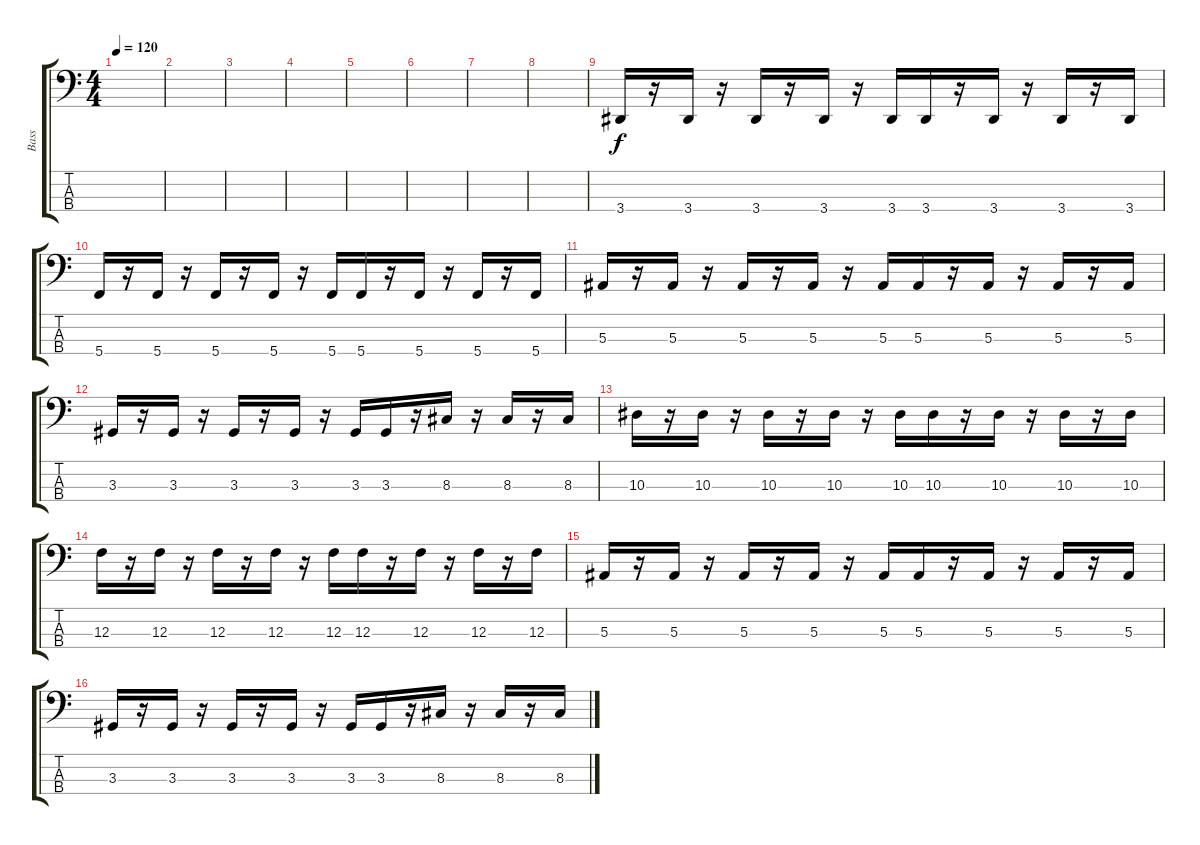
\track ("Bass" "Bass") {instrument electricbassfinger}
\staff {score tabs}
\tuning (Eb2 Bb1 F1 C1) {hide}
\ts (4 4)
\tempo 120
\clef f4
\ks c
|
|
|
|
|
|
|
|
3.4.16 r.16 3.4.16 r.16 3.4.16 r.16 3.4.16 r.16 3.4.16 3.4.16 r.16 3.4.16 r.16 3.4.16 r.16 3.4.16 |
5.4.16 r.16 5.4.16 r.16 5.4.16 r.16 5.4.16 r.16 5.4.16 5.4.16 r.16 5.4.16 r.16 5.4.16 r.16 5.4.16 |
5.3.16 r.16 5.3.16 r.16 5.3.16 r.16 5.3.16 r.16 5.3.16 5.3.16 r.16 5.3.16 r.16 5.3.16 r.16 5.3.16 |
3.3.16 r.16 3.3.16 r.16 3.3.16 r.16 3.3.16 r.16 3.3.16 3.3.16 r.16 8.3.16 r.16 8.3.16 r.16 8.3.16 |
10.3.16 r.16 10.3.16 r.16 10.3.16 r.16 10.3.16 r.16 10.3.16 10.3.16 r.16 10.3.16 r.16 10.3.16 r.16 10.3.16 |
12.3.16 r.16 12.3.16 r.16 12.3.16 r.16 12.3.16 r.16 12.3.16 12.3.16 r.16 12.3.16 r.16 12.3.16 r.16 12.3.16 |
5.3.16 r.16 5.3.16 r.16 5.3.16 r.16 5.3.16 r.16 5.3.16 5.3.16 r.16 5.3.16 r.16 5.3.16 r.16 5.3.16 |
3.3.16 r.16 3.3.16 r.16 3.3.16 r.16 3.3.16 r.16 3.3.16 3.3.16 r.16 8.3.16 r.16 8.3.16 r.16 8.3.16
